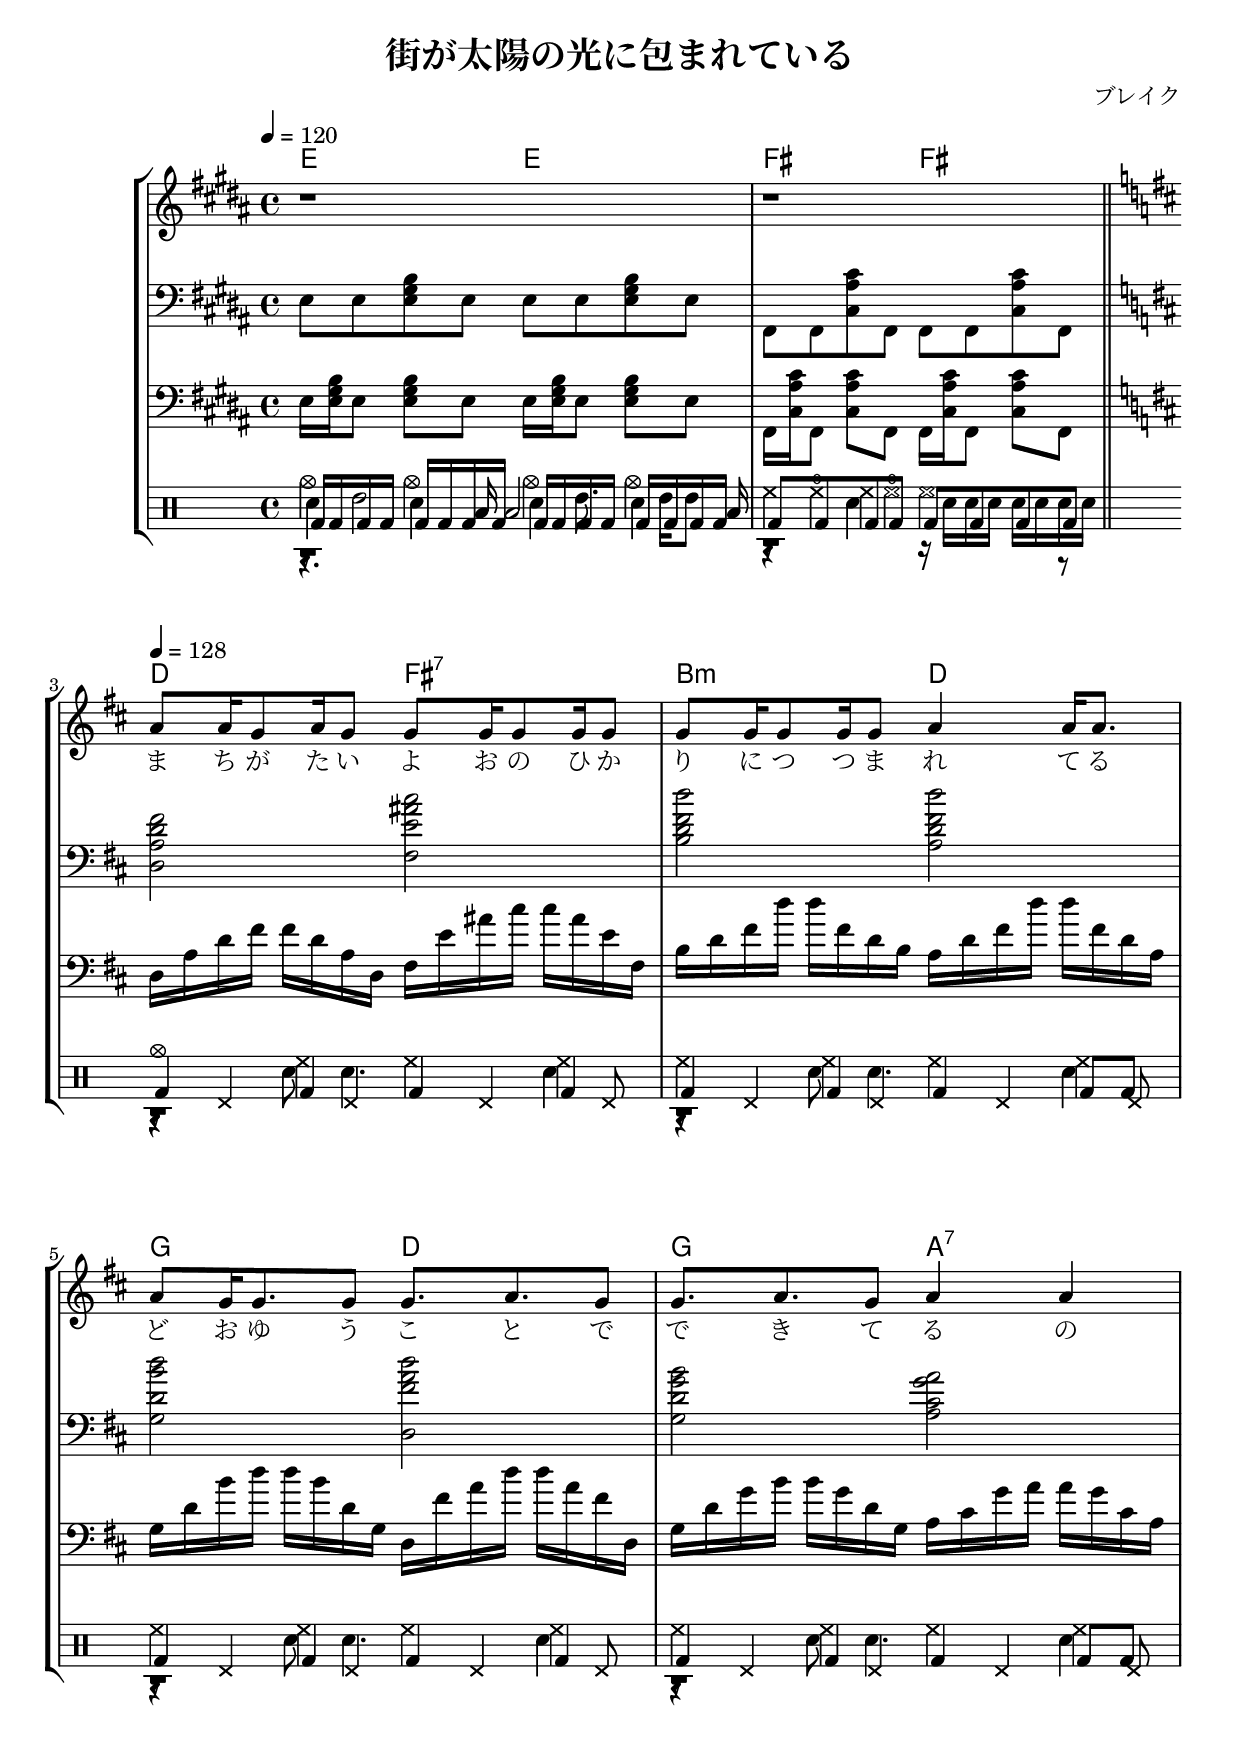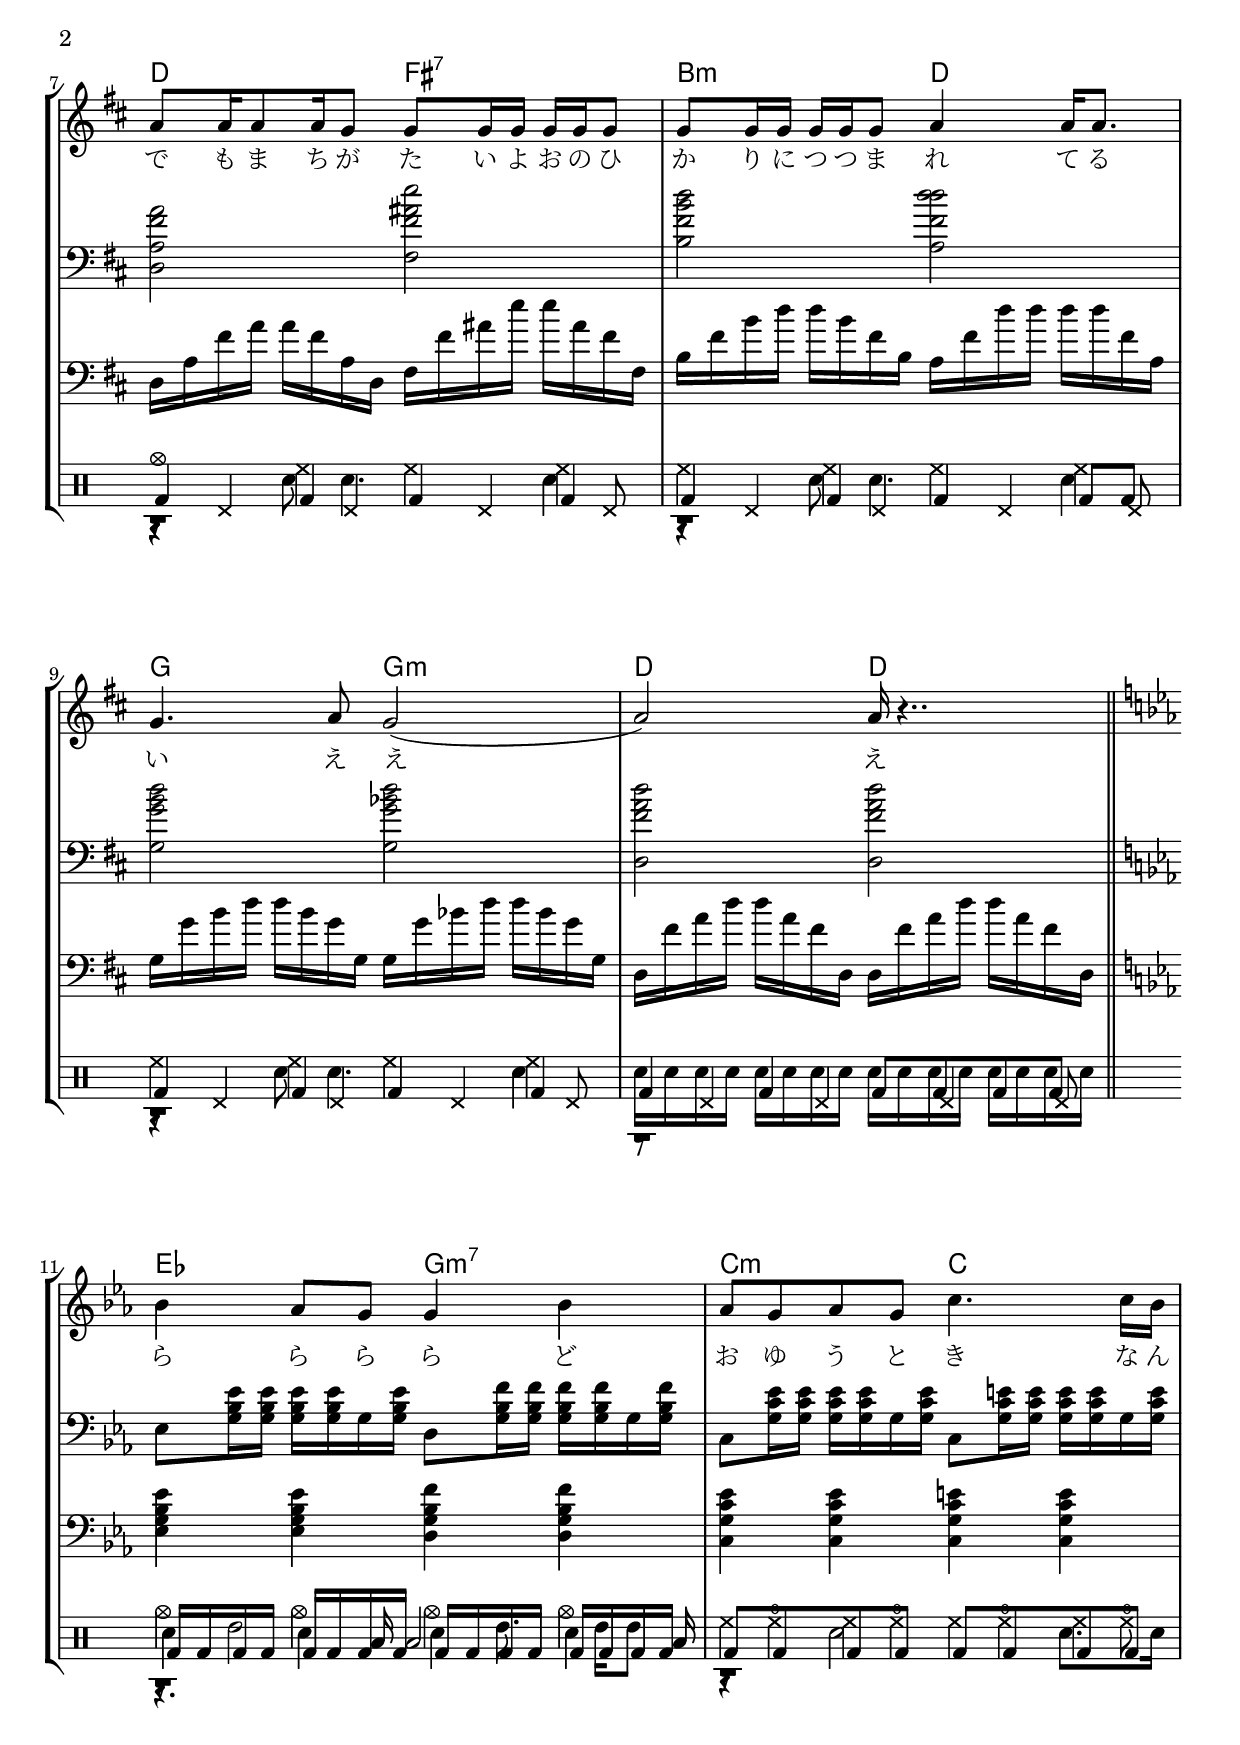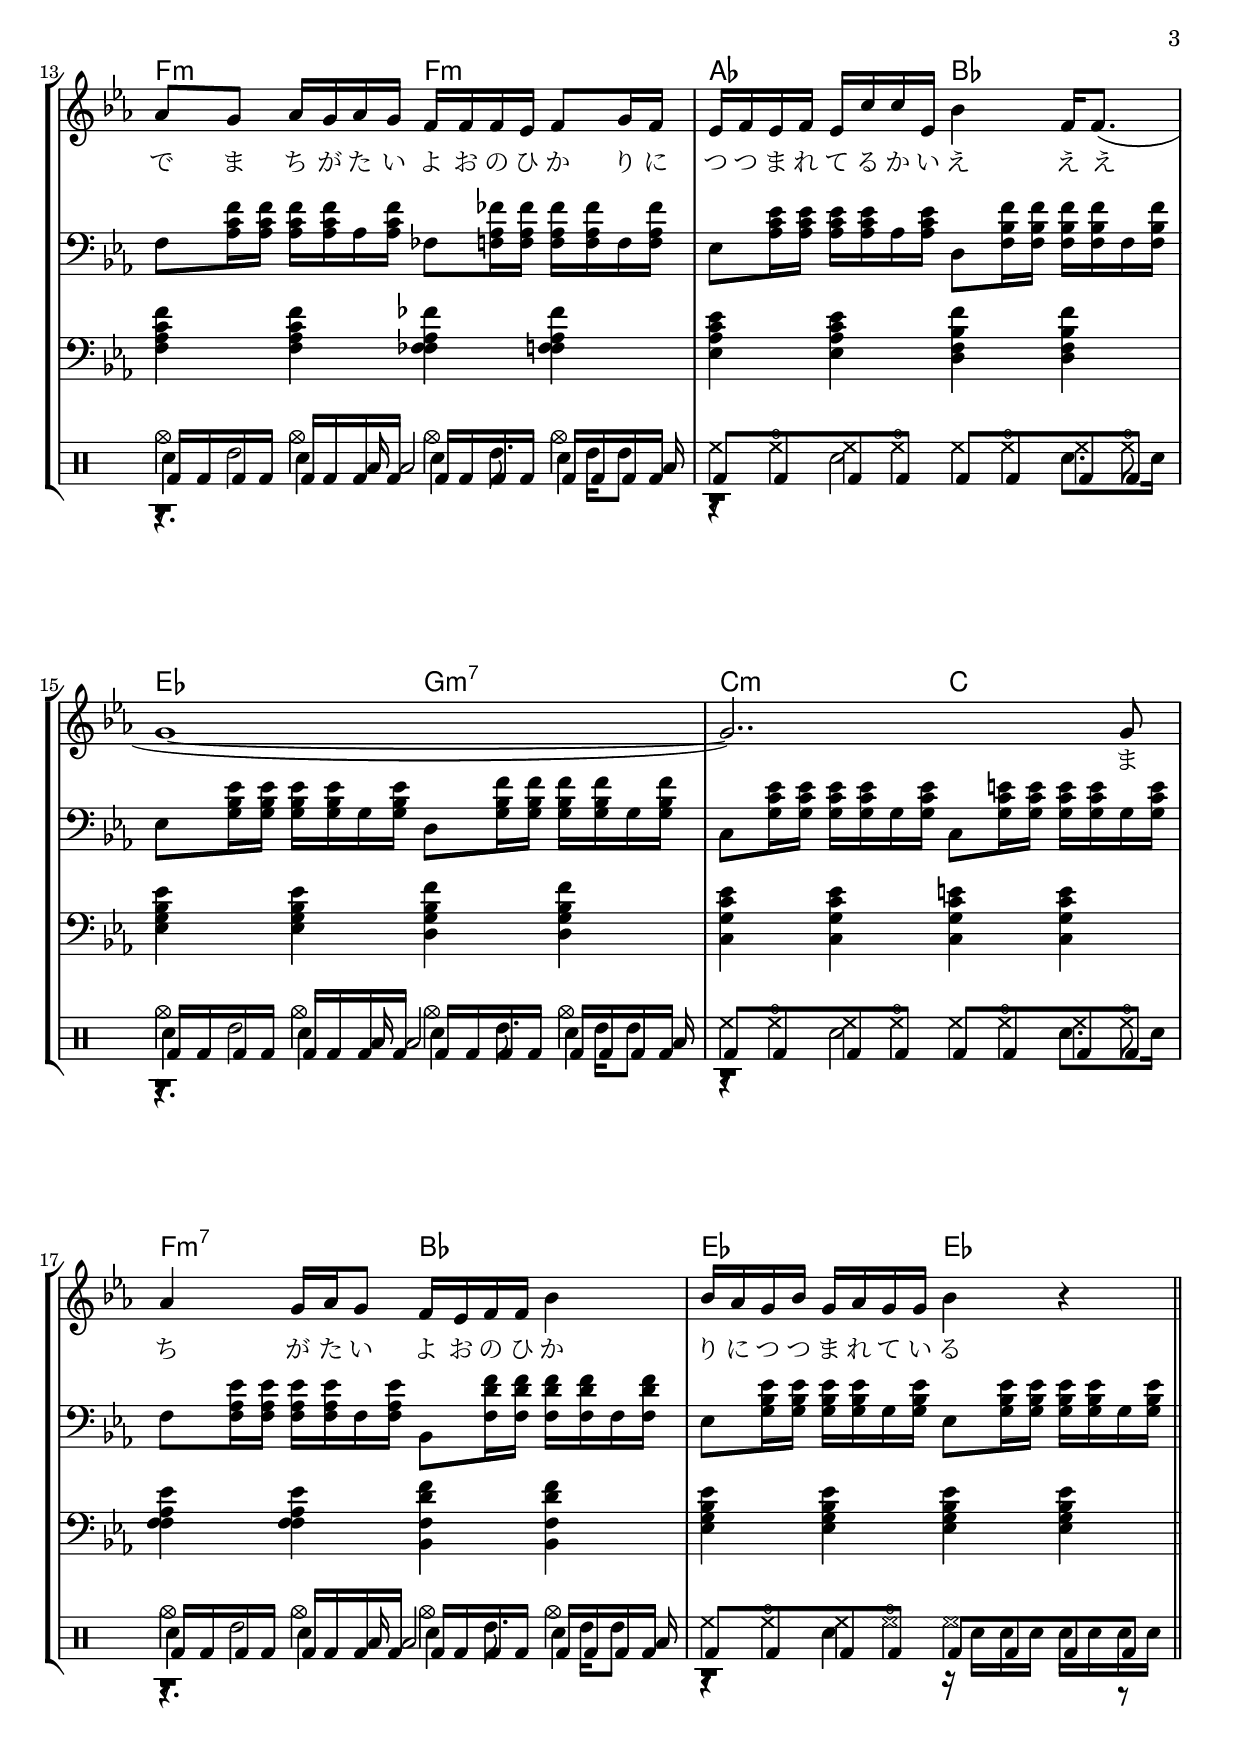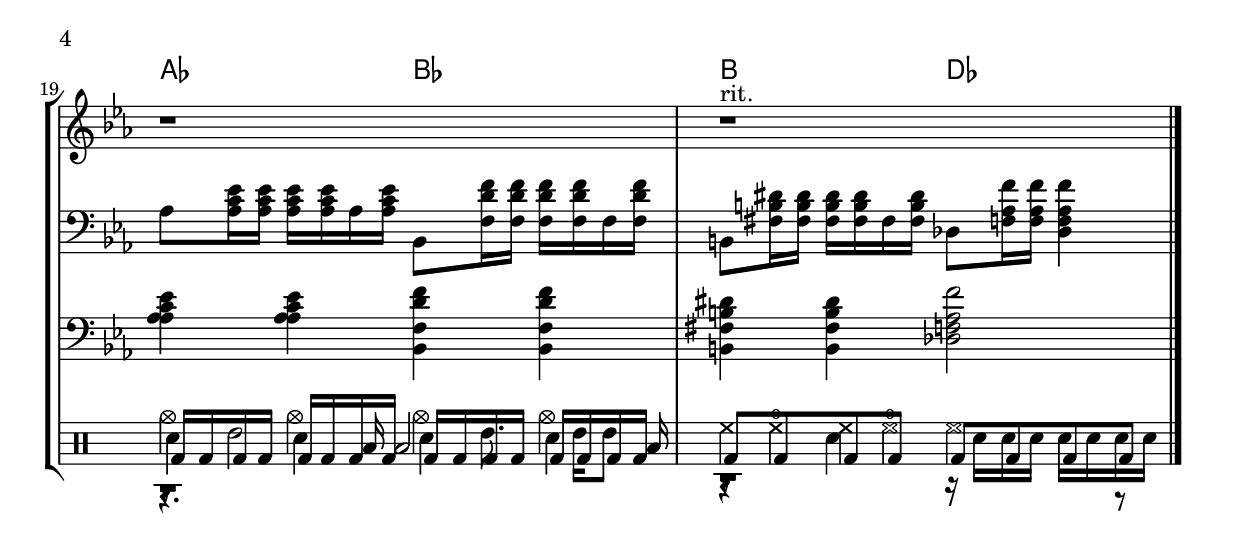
\version "2.12.1"

\header {
	title = \markup {街が太陽の光に包まれている}
	composer = \markup \center-column {ブレイク}
}

harmony = \chordmode {
	e2 e fis fis 

	d fis:7 b:m d g d g a:7 d fis:7 b:m d g g:m d d 

	es g:min7 c:m c f:m f:m as bes es g:min7 c:m c f:min7 bes es es 

	as bes b des 
}

melody = {
	\key b \major
	\tempo 4 = 120
	r1 | r1   
	\set Staff.midiInstrument = #"mmi0.38"
		\key d \major
	\tempo 4 = 128
 a'8  a'16  g'8  a'16  g'8  g'8  g'16  g'8  g'16  g'8 
	g'8  g'16  g'8  g'16  g'8  a'4  a'16  a'8. 
	a'8  g'16  g'8.  g'8  g'8.  a'8.  g'8 
	g'8.  a'8.  g'8  a'4  a'4 
	a'8  a'16  a'8  a'16  g'8  g'8  g'16  g'16  g'16  g'16  g'8 
	g'8  g'16  g'16  g'16  g'16  g'8  a'4  a'16  a'8. 
	g'4.  a'8  g'2 
	(a'2)  a'16  	r4.. 	\set Staff.midiInstrument = #"mmi0.48"
		\key es \major
 bes'4  as'8  g'8  g'4  bes'4 
	as'8  g'8  as'8  g'8  c''4.  c''16  bes'16 
	as'8  g'8  as'16  g'16  as'16  g'16  f'16  f'16  f'16  es'16  f'8  g'16  f'16 
	es'16  f'16  es'16  f'16  es'16  c''16  c''16  es'16  bes'4  f'16  f'8. 
	(g'1~ 
	g'2..)  g'8 
	as'4  g'16  as'16  g'8  f'16  es'16  f'16  f'16  bes'4 
	bes'16  as'16  g'16  bes'16  g'16  as'16  g'16  g'16  bes'4  	r4 	r1 | r1^"rit." \bar "|."
}

words = \lyricmode {
	
	ま  ち  が  た  い  よ  お  の  ひ  か  り  に  つ  つ  ま  れ  て  る  ど  お  ゆ  う  こ  と  で  で  き  て  る  の  で  も  ま  ち  が  た  い  よ  お  の  ひ  か  り  に  つ  つ  ま  れ  て  る  い  え  え  え  
	ら  ら  ら  ら  ど  お  ゆ  う  と  き  な  ん  で  ま  ち  が  た  い  よ  お  の  ひ  か  り  に  つ  つ  ま  れ  て  る  か  い  え  え  え  ま  ち  が  た  い  よ  お  の  ひ  か  り  に  つ  つ  ま  れ  て  い  る  
	
}

tempochange = {
	\tempo 4 = 120
	r1 | r1 \bar "||"
	\tempo 4 = 128
	r1 | r1 | r1 | r1 | r1 | r1 | r1 | r1 \bar "||"
	\tempo 4 = 128
	r1 | r1 | r1 | r1 | r1 | r1 | r1 | r1 \bar "||"
	\tempo 4 = 128
	r1 | \tempo 4 = 96 r2 \tempo 4 = 85 r2 \bar "|."
}

mainacc = {
	\clef bass
	\set Staff.midiInstrument = #"Pad 3 (polysynth)"
	\key b \major
	\tempo 4 = 120
	e8 e8 <e gis b>8 e8
	e8 e8 <e gis b>8 e8
	fis,8 fis,8 <cis ais cis'>8 fis,8
	fis,8 fis,8 <cis ais cis'>8 fis,8
	\bar "||"

	\set Staff.midiInstrument = #"Whistle"
	\key d \major
	\tempo 4 = 128
	<d a d' fis'>2
	<fis e' ais' cis''>2
	<b d' fis' d''>2
	<a d' fis' d''>2
	<g d' b' d''>2
	<d fis' a' d''>2
	<g d' g' b'>2
	<a cis' g' a'>2
	<d a fis' a'>2
	<fis fis' ais' e''>2
	<b fis' b' d''>2
	<a fis' d'' d''>2
	<g g' b' d''>2
	<g g' bes' d''>2
	<d fis' a' d''>2
	<d fis' a' d''>2
	\bar "||"

	\set Staff.midiInstrument = #"Pad 3 (polysynth)"
	\key es \major
	es8 <g bes es'>16 <g bes es'>16   <g bes es'>16 <g bes es'>16   g16 <g bes es'>16
	d8 <g bes f'>16 <g bes f'>16   <g bes f'>16 <g bes f'>16   g16 <g bes f'>16
	c8 <g c' es'>16 <g c' es'>16   <g c' es'>16 <g c' es'>16   g16 <g c' es'>16
	c8 <g c' e'>16 <g c' e'>16   <g c' e'>16 <g c' e'>16   g16 <g c' e'>16
	f8 <as c' f'>16 <as c' f'>16   <as c' f'>16 <as c' f'>16   as16 <as c' f'>16
	fes8 <f as fes'>16 <f as fes'>16   <f as fes'>16 <f as fes'>16   f16 <f as fes'>16
	es8 <as c' es'>16 <as c' es'>16   <as c' es'>16 <as c' es'>16   as16 <as c' es'>16
	d8 <f bes f'>16 <f bes f'>16   <f bes f'>16 <f bes f'>16   f16 <f bes f'>16
	es8 <g bes es'>16 <g bes es'>16   <g bes es'>16 <g bes es'>16   g16 <g bes es'>16
	d8 <g bes f'>16 <g bes f'>16   <g bes f'>16 <g bes f'>16   g16 <g bes f'>16
	c8 <g c' es'>16 <g c' es'>16   <g c' es'>16 <g c' es'>16   g16 <g c' es'>16
	c8 <g c' e'>16 <g c' e'>16   <g c' e'>16 <g c' e'>16   g16 <g c' e'>16
	f8 <f as es'>16 <f as es'>16   <f as es'>16 <f as es'>16   f16 <f as es'>16
	bes,8 <f d' f'>16 <f d' f'>16   <f d' f'>16 <f d' f'>16   f16 <f d' f'>16
	es8 <g bes es'>16 <g bes es'>16   <g bes es'>16 <g bes es'>16   g16 <g bes es'>16
	es8 <g bes es'>16 <g bes es'>16   <g bes es'>16 <g bes es'>16   g16 <g bes es'>16
	\bar "||"

	\set Staff.midiInstrument = #"FX 7 (echoes)"
	as8 <as c' es'>16 <as c' es'>16   <as c' es'>16 <as c' es'>16   as16 <as c' es'>16
	bes,8 <f d' f'>16 <f d' f'>16   <f d' f'>16 <f d' f'>16   f16 <f d' f'>16
	b,8 <fis b dis'>16 <fis b dis'>16   <fis b dis'>16 <fis b dis'>16   fis16 <fis b dis'>16
	des8 <f as f'>16 <f as f'>16 <des f as f'>4
	\bar "|."
}

subacc = {
	\clef bass
	\set Staff.midiInstrument = #"Pad 6 (metallic)"
	\key b \major
	\tempo 4 = 120
	e16 <e gis b>16 e8 <e gis b>8 e8
	e16 <e gis b>16 e8 <e gis b>8 e8
	fis,16 <cis ais cis'>16 fis,8 <cis ais cis'>8 fis,8
	fis,16 <cis ais cis'>16 fis,8 <cis ais cis'>8 fis,8
	\bar "||"

	\set Staff.midiInstrument = #"Trumpet"
	\key d \major
	\tempo 4 = 128
	d16 a d' fis' fis' d' a d
	fis16 e' ais' cis'' cis'' ais' e' fis
	b16 d' fis' d'' d'' fis' d' b
	a16 d' fis' d'' d'' fis' d' a
	g16 d' b' d'' d'' b' d' g
	d16 fis' a' d'' d'' a' fis' d
	g16 d' g' b' b' g' d' g
	a16 cis' g' a' a' g' cis' a
	d16 a fis' a' a' fis' a d
	fis16 fis' ais' e'' e'' ais' fis' fis
	b16 fis' b' d'' d'' b' fis' b
	a16 fis' d'' d'' d'' d'' fis' a
	g16 g' b' d'' d'' b' g' g
	g16 g' bes' d'' d'' bes' g' g
	d16 fis' a' d'' d'' a' fis' d
	d16 fis' a' d'' d'' a' fis' d
	\bar "||"

	\set Staff.midiInstrument = #"Violin"
	\key es \major
	<es g bes es'>4 <es g bes es'>4
	<d g bes f'>4 <d g bes f'>4
	<c g c' es'>4 <c g c' es'>4
	<c g c' e'>4 <c g c' e'>4
	<f as c' f'>4 <f as c' f'>4
	<fes f as fes'>4 <fes f as fes'>4
	<es as c' es'>4 <es as c' es'>4
	<d f bes f'>4 <d f bes f'>4
	<es g bes es'>4 <es g bes es'>4
	<d g bes f'>4 <d g bes f'>4
	<c g c' es'>4 <c g c' es'>4
	<c g c' e'>4 <c g c' e'>4
	<f f as es'>4 <f f as es'>4
	<bes, f d' f'>4 <bes, f d' f'>4
	<es g bes es'>4 <es g bes es'>4
	<es g bes es'>4 <es g bes es'>4
	\bar "||"

	\set Staff.midiInstrument = #"Orchestra Hit"
	<as as c' es'>4 <as as c' es'>4
	<bes, f d' f'>4 <bes, f d' f'>4
	<b, fis b dis'>4 <b, fis b dis'>4
	<des f as f'>2
	\bar "|."
}

percA = {
	\drummode {
	r1  |hh4 hh4 hh2  \bar "||"
	r4 hh4 hh4 hh4  |hh4 hh4 hh4 hh4  |hh4 hh4 hh4 hh4  |hh4 hh4 hh4 hh4  |r4 hh4 hh4 hh4  |hh4 hh4 hh4 hh4  |hh4 hh4 hh4 hh4  |r1  \bar "||"
	r1  |hh4 hh4 hh4 hh4  |r1  |hh4 hh4 hh4 hh4  |r1  |hh4 hh4 hh4 hh4  |r1  |hh4 hh4 hh2  \bar "||"
	r1  |hh4 hh4 hh2  \bar "|."
	}
}

percB = {
	\drummode {
	sn4 sn4 sn4 sn4  |r4 sn4 r16 sn16 sn16 sn16 sn16 sn16 sn16 sn16  \bar "||"
	r4 sn8 sn4. sn4  |r4 sn8 sn4. sn4  |r4 sn8 sn4. sn4  |r4 sn8 sn4. sn4  |r4 sn8 sn4. sn4  |r4 sn8 sn4. sn4  |r4 sn8 sn4. sn4  |sn16 sn16 sn16 sn16 sn16 sn16 sn16 sn16 sn16 sn16 sn16 sn16 sn16 sn16 sn16 sn16  \bar "||"
	sn4 sn4 sn4 sn4  |r4 sn2 sn8. sn16  |sn4 sn4 sn4 sn4  |r4 sn2 sn8. sn16  |sn4 sn4 sn4 sn4  |r4 sn2 sn8. sn16  |sn4 sn4 sn4 sn4  |r4 sn4 r16 sn16 sn16 sn16 sn16 sn16 sn16 sn16  \bar "||"
	sn4 sn4 sn4 sn4  |r4 sn4 r16 sn16 sn16 sn16 sn16 sn16 sn16 sn16  \bar "|."
	}
}

percC = {
	\drummode {
	bd16 bd16 bd16 bd16 bd16 bd16 bd16 bd16 bd16 bd16 bd16 bd16 bd16 bd16 bd16 bd16  |bd8 bd8 bd8 bd8 bd8 bd8 bd8 bd8  \bar "||"
	bd4 bd4 bd4 bd4  |bd4 bd4 bd4 bd8 bd8  |bd4 bd4 bd4 bd4  |bd4 bd4 bd4 bd8 bd8  |bd4 bd4 bd4 bd4  |bd4 bd4 bd4 bd8 bd8  |bd4 bd4 bd4 bd4  |bd4 bd4 bd8 bd8 bd8 bd8  \bar "||"
	bd16 bd16 bd16 bd16 bd16 bd16 bd16 bd16 bd16 bd16 bd16 bd16 bd16 bd16 bd16 bd16  |bd8 bd8 bd8 bd8 bd8 bd8 bd8 bd8  |bd16 bd16 bd16 bd16 bd16 bd16 bd16 bd16 bd16 bd16 bd16 bd16 bd16 bd16 bd16 bd16  |bd8 bd8 bd8 bd8 bd8 bd8 bd8 bd8  |bd16 bd16 bd16 bd16 bd16 bd16 bd16 bd16 bd16 bd16 bd16 bd16 bd16 bd16 bd16 bd16  |bd8 bd8 bd8 bd8 bd8 bd8 bd8 bd8  |bd16 bd16 bd16 bd16 bd16 bd16 bd16 bd16 bd16 bd16 bd16 bd16 bd16 bd16 bd16 bd16  |bd8 bd8 bd8 bd8 bd8 bd8 bd8 bd8  \bar "||"
	bd16 bd16 bd16 bd16 bd16 bd16 bd16 bd16 bd16 bd16 bd16 bd16 bd16 bd16 bd16 bd16  |bd8 bd8 bd8 bd8 bd8 bd8 bd8 bd8  \bar "|."
	}
}

percD = {
	\drummode {
	r1  |r8 hho4 hho2 r8  \bar "||"
	r8 hhp4 hhp4 hhp4 hhp8  |r8 hhp4 hhp4 hhp4 hhp8  |r8 hhp4 hhp4 hhp4 hhp8  |r8 hhp4 hhp4 hhp4 hhp8  |r8 hhp4 hhp4 hhp4 hhp8  |r8 hhp4 hhp4 hhp4 hhp8  |r8 hhp4 hhp4 hhp4 hhp8  |r8 hhp4 hhp4 hhp4 hhp8  \bar "||"
	r1  |r8 hho4 hho4 hho4 hho8  |r1  |r8 hho4 hho4 hho4 hho8  |r1  |r8 hho4 hho4 hho4 hho8  |r1  |r8 hho4 hho2 r8  \bar "||"
	r1  |r8 hho4 hho2 r8  \bar "|."
	}
}

percE = {
	\drummode {
	cymc4 cymc4 cymc4 cymc4  |r1 \bar "||"
	cymc1  |r1 |r1 |r1 |cymc1  |r1 |r1 |r1 \bar "||"
	cymc4 cymc4 cymc4 cymc4  |r1 |cymc4 cymc4 cymc4 cymc4  |r1 |cymc4 cymc4 cymc4 cymc4  |r1 |cymc4 cymc4 cymc4 cymc4  |r1 \bar "||"
	cymc4 cymc4 cymc4 cymc4  |r1 \bar "|."
	}
}

percF = {
	\drummode {
	r8 tommh2 tommh8. tommh16 tommh8  |r1 \bar "||"
	r1 | r1 | r1 | r1 | r1 | r1 | r1 | r1 \bar "||"
	r8 tommh2 tommh8. tommh16 tommh8  |r1 |r8 tommh2 tommh8. tommh16 tommh8  |r1 |r8 tommh2 tommh8. tommh16 tommh8  |r1 |r8 tommh2 tommh8. tommh16 tommh8  |r1 \bar "||"
	r8 tommh2 tommh8. tommh16 tommh8  |r1 \bar "|."
	}
}

percG = {
	\drummode {
	r4. toml16 toml2 toml16  |r1 \bar "||"
	r1 | r1 | r1 | r1 | r1 | r1 | r1 | r1 \bar "||"
	r4. toml16 toml2 toml16  |r1 |r4. toml16 toml2 toml16  |r1 |r4. toml16 toml2 toml16  |r1 |r4. toml16 toml2 toml16  |r1 \bar "||"
	r4. toml16 toml2 toml16  |r1 \bar "|."
	}
}

\score {
	<<
		\new StaffGroup <<
			\new ChordNames {\harmony}
			\new Voice = "melody" {\melody}
			\new Lyrics \lyricsto "melody" \words
			\new Staff = "mainacc" {\mainacc}
			\new Staff = "subacc" {\subacc}
			\new DrumStaff <<
				\new DrumVoice {\percA}
				\new DrumVoice {\percB}
				\new DrumVoice {\percC}
				\new DrumVoice {\percD}
				\new DrumVoice {\percE}
				\new DrumVoice {\percF}
				\new DrumVoice {\percG}
			>>
		>>
	>>
	\layout { }
}
